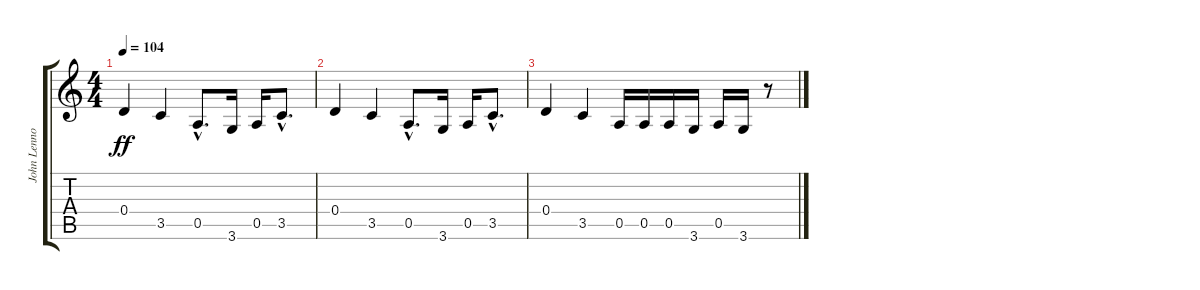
\track ("John Lennon - Guitar" "John Lenno") {instrument overdrivenguitar}
\staff {score tabs}
\tuning (E4 B3 G3 D3 A2 E2) {hide}
\ts (4 4)
\tempo 104
\clef g2
\ks c
0.4.4{dy ff} 3.5.4 0.5{hac}.8{d} 3.6.16 0.5.16 3.5{hac}.8{d} |
0.4.4 3.5.4 0.5{hac}.8{d} 3.6.16 0.5.16 3.5{hac}.8{d} |
0.4.4 3.5.4 0.5.16 0.5.16 0.5.16 3.6.16 0.5.16 3.6.16 r.8
